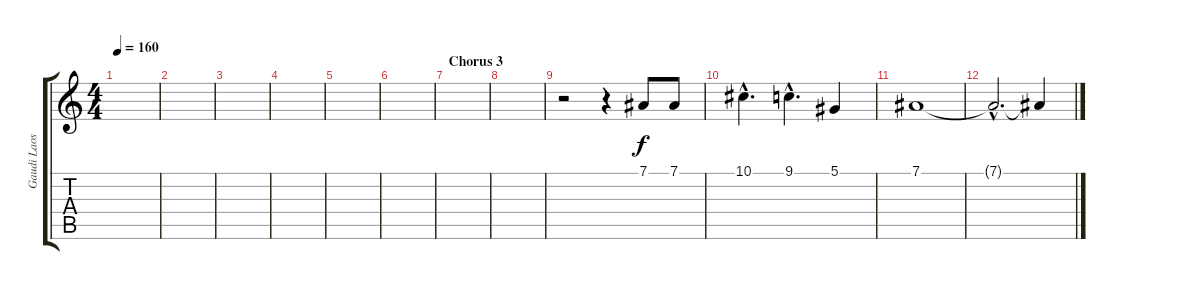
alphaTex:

\track ("Gaudi Laos - Backing vocals" "Gaudi Laos") {instrument violin}
\staff {score tabs}
\tuning (Eb4 Bb3 Gb3 Db3 Ab2 Eb2) {hide}
\ts (4 4)
\tempo 160
\clef g2
\ks c
|
|
|
|
|
|
\section ("" "Chorus 3")
|
|
r.2 r.4 7.1.8 7.1.8 |
10.1{hac}.4{d} 9.1{hac}.4{d} 5.1.4 |
7.1.1 |
7.1{hac t}.2{d} 7.1{t}.4
